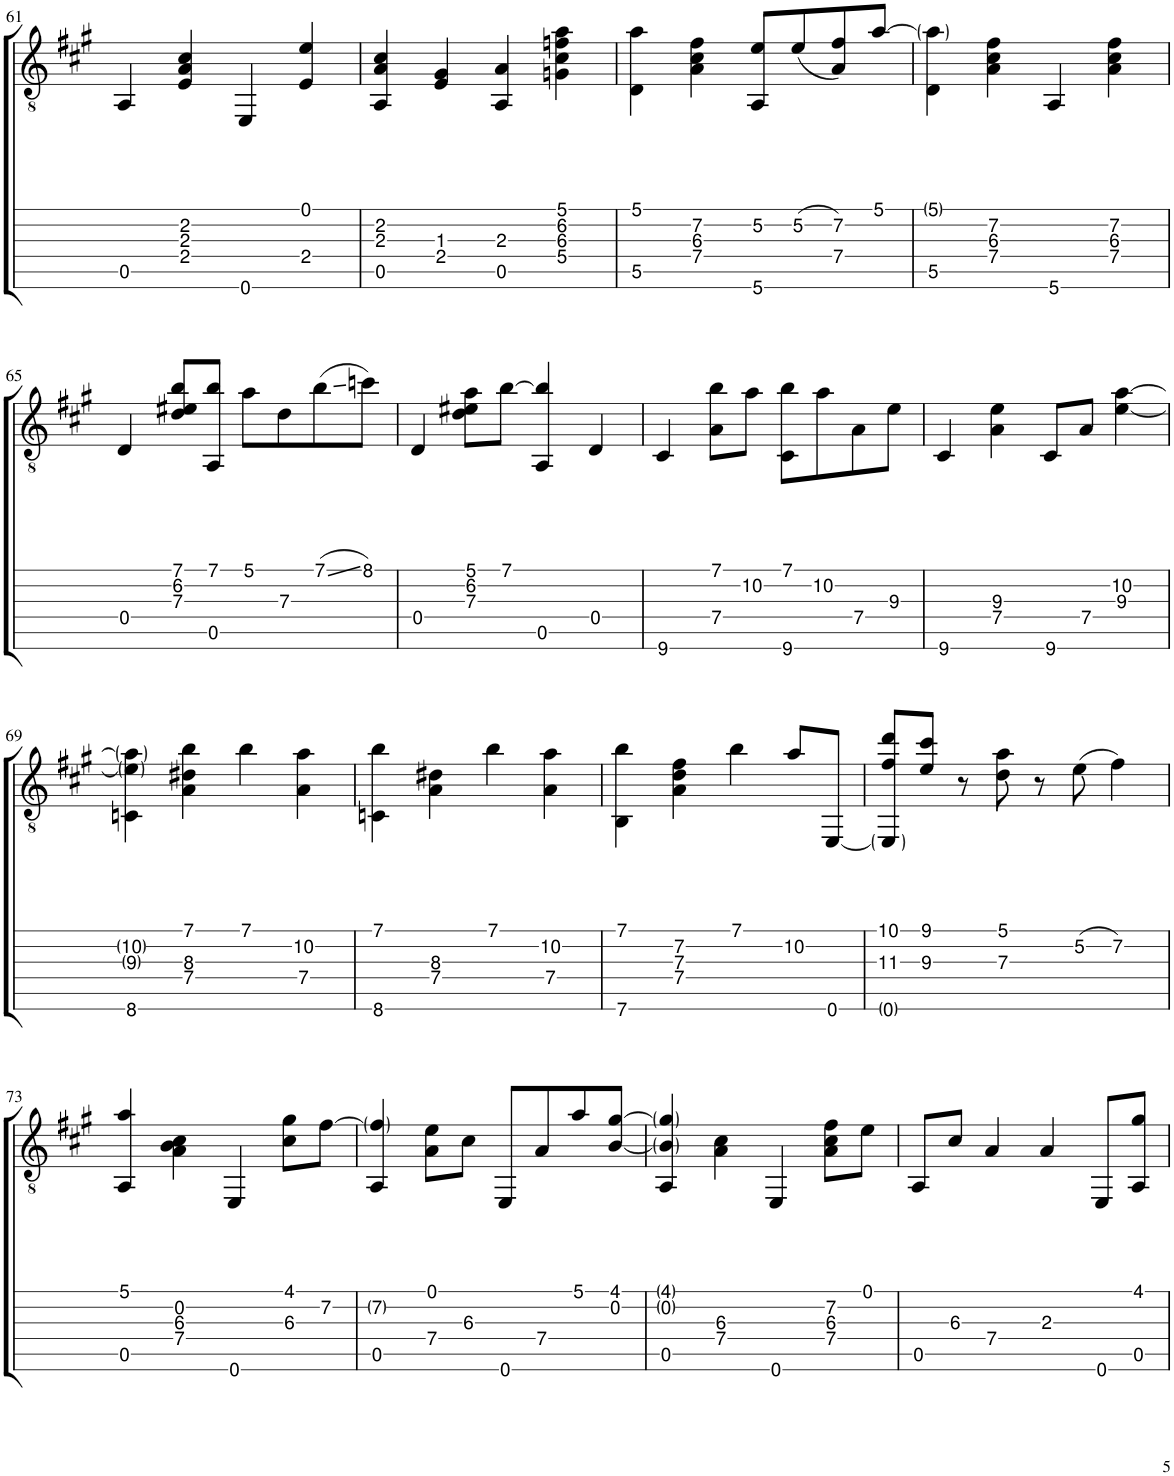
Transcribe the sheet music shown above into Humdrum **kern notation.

**kern	**kern
*part1	*part1
*staff2	*staff1
*I"N-Gt	*
!!LO:PB:g=z
*	*clefGv2
*k[f#c#g#]	*k[f#c#g#]
*M4/4	*M4/4
=61	=61
4AA	4AA/
4E 4A 4c#	4E/ 4A/ 4c#/
4EE	4EE/
4E 4e	4E/ 4e/
=62	=62
4AA 4A 4c#	4AA/ 4A/ 4c#/
4E 4G#	4E/ 4G#/
4AA 4A	4AA/ 4A/
4G 4c# 4f 4a	4Gn\ 4c#\ 4fn\ 4a\
=63	=63
4D 4a	4D\ 4a\
4A 4c# 4f#	4A\ 4c#\ 4f#\
8AA\ 8e\L	8AA/ 8e/L
8eJ	(8e/
8A\ 8f#\L	8A/ 8f#/)
[8aJ	[8a/J
=64	=64
4D 4a]	4D\ 4a\]
4A 4c# 4f#	4A\ 4c#\ 4f#\
4AA	4AA/
4A 4c# 4f#	4A\ 4c#\ 4f#\
!!LO:LB:g=z
=65	=65
4D	4D/
8d\ 8e#\ 8b\L	8d/ 8e#X/ 8b/L
8AA\ 8b\J	8AA/ 8b/J
8aL	8a\L
8dJ	8d\
8bL	(8b\
8ccJ	8ccn\J)
=66	=66
4D	4D/
8d\ 8e#\ 8a\L	8d\ 8e#X\ 8a\L
[8bJ	[8b\J
4AA 4b]	4AA/ 4b/]
4D	4D/
=67	=67
4C#	4C#/
8A\ 8b\L	8A\ 8b\L
8aJ	8a\J
8C#\ 8b\L	8C#\ 8b\L
8aJ	8a\
8AL	8A\
8eJ	8e\J
=68	=68
4C#	4C#/
4A 4e	4A\ 4e\
8C#L	8C#/L
8AJ	8A/J
[4e [4a	[4e\ [4a\
!!LO:LB:g=z
=69	=69
4C 4e] 4a]	4Cn\ 4e\] 4a\]
4A 4d# 4b	4A\ 4d#X\ 4b\
4b	4b\
4A 4a	4A\ 4a\
=70	=70
4C 4b	4Cn\ 4b\
4A 4d#	4A\ 4d#X\
4b	4b\
4A 4a	4A\ 4a\
=71	=71
4BB 4b	4BB\ 4b\
4A 4d 4f#	4A\ 4d\ 4f#\
4b	4b\
8aL	8a/L
[8EEJ	[8EE/J
=72	=72
8EE]\ 8f#\ 8dd\L	8EE/] 8f#/ 8dd/L
8e\ 8cc#\J	8e/ 8cc#/J
8r	8r
8d 8a	8d\ 8a\
8r	8r
8e	(8e\
4f#	4f#\)
!!LO:LB:g=z
=73	=73
4AA 4a	4AA/ 4a/
4A 4c# 4B	4A\ 4B\ 4c#\
4EE	4EE/
8c#\ 8g#\L	8c#\ 8g#\L
[8f#J	[8f#\J
=74	=74
4AA 4f#]	4AA/ 4f#/]
8A\ 8e\L	8A\ 8e\L
8c#J	8c#\J
8EEL	8EE/L
8AJ	8A/
8aL	8a/
[8B\ [8g#\J	[8B/ [8g#/J
=75	=75
4AA 4B] 4g#]	4AA/ 4B/] 4g#/]
4A 4c#	4A\ 4c#\
4EE	4EE/
8A\ 8c#\ 8f#\L	8A\ 8c#\ 8f#\L
8eJ	8e\J
=76	=76
8AAL	8AA/L
8c#J	8c#/J
4A	4A/
4A	4A/
8EEL	8EE/L
8AA\ 8g#\J	8AA/ 8g#/J
=	=
*-	*-
